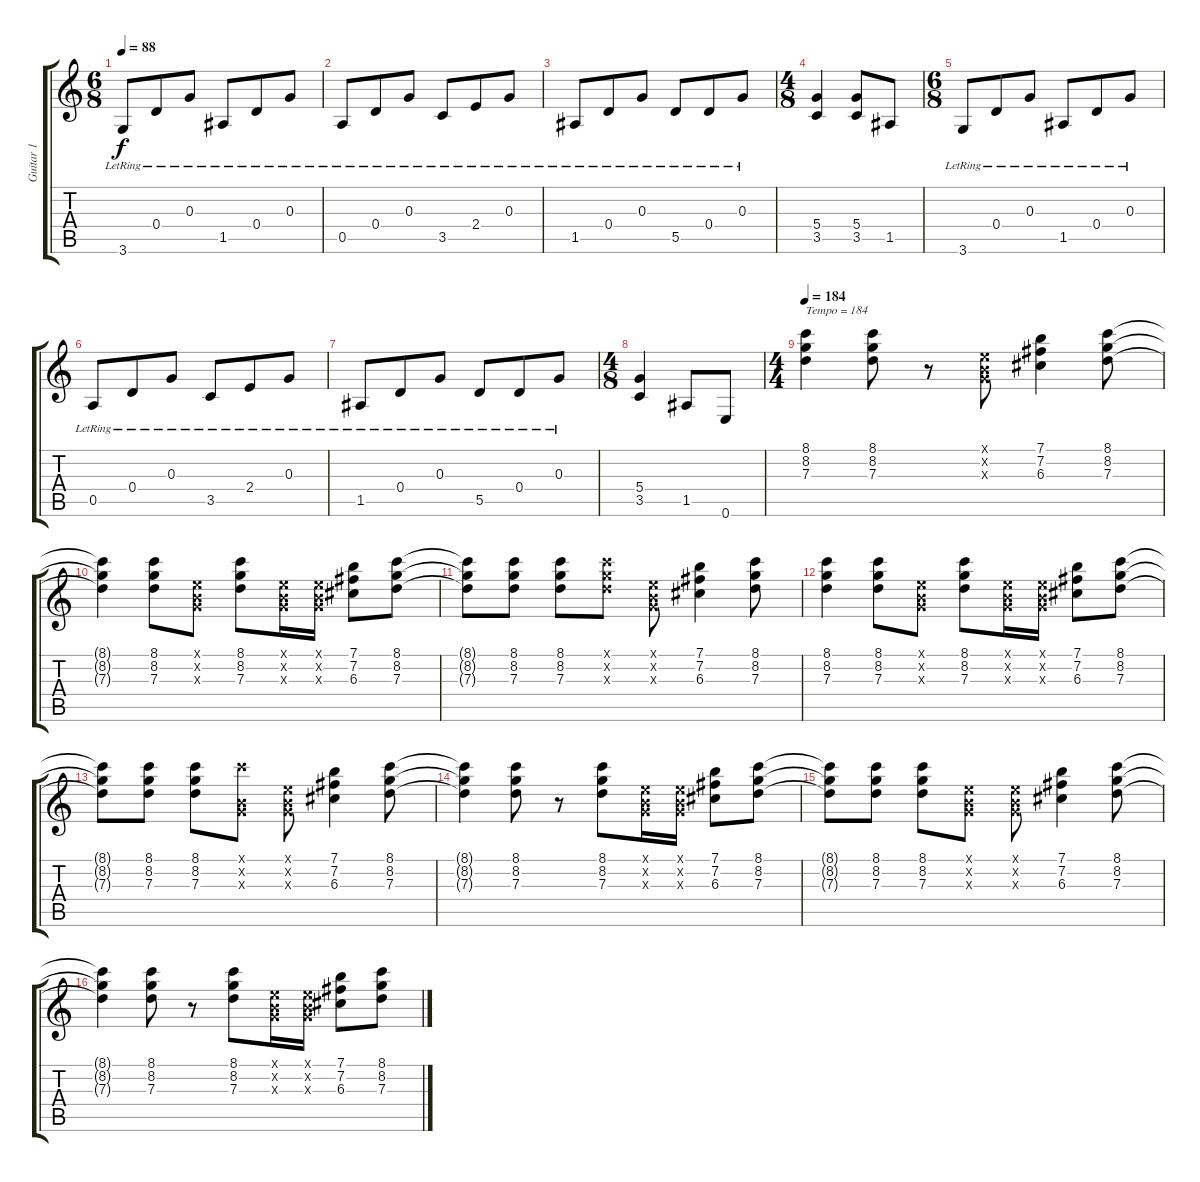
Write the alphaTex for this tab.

\track ("Guitar 1" "Guitar 1") {instrument overdrivenguitar}
\staff {score tabs}
\tuning (E4 B3 G3 D3 A2 E2) {hide}
\ts (6 8)
\tempo 88
\clef g2
\ks c
3.6{lr}.8{dy f} 0.4{lr}.8 0.3{lr}.8 1.5{lr}.8 0.4{lr}.8 0.3{lr}.8 |
0.5{lr}.8 0.4{lr}.8 0.3{lr}.8 3.5{lr}.8 2.4{lr}.8 0.3{lr}.8 |
1.5{lr}.8 0.4{lr}.8 0.3{lr}.8 5.5{lr}.8 0.4{lr}.8 0.3{lr}.8 |
\ts (4 8)
(5.4 3.5).4 (5.4 3.5).8 1.5.8 |
\ts (6 8)
3.6{lr}.8 0.4{lr}.8 0.3{lr}.8 1.5{lr}.8 0.4{lr}.8 0.3{lr}.8 |
0.5{lr}.8 0.4{lr}.8 0.3{lr}.8 3.5{lr}.8 2.4{lr}.8 0.3{lr}.8 |
1.5{lr}.8 0.4{lr}.8 0.3{lr}.8 5.5{lr}.8 0.4{lr}.8 0.3{lr}.8 |
\ts (4 8)
(5.4 3.5).4 1.5.8 0.6.8 |
\ts (4 4)
\tempo 184
(8.1 8.2 7.3).4{txt "Tempo = 184"} (8.1 8.2 7.3).8 r.8 (0.1{x} 0.2{x} 0.3{x}).8 (7.1 7.2 6.3).4 (8.1 8.2 7.3).8 |
(8.1{t} 8.2{t} 7.3{t}).4 (8.1 8.2 7.3).8 (0.1{x} 0.2{x} 0.3{x}).8 (8.1 8.2 7.3).8 (0.1{x} 0.2{x} 0.3{x}).16 (0.1{x} 0.2{x} 0.3{x}).16 (7.1 7.2 6.3).8 (8.1 8.2 7.3).8 |
(8.1{t} 8.2{t} 7.3{t}).8 (8.1 8.2 7.3).8 (8.1 8.2 7.3).8 (8.1{x} 8.2{x} 7.3{x}).8 (0.1{x} 0.2{x} 0.3{x}).8 (7.1 7.2 6.3).4 (8.1 8.2 7.3).8 |
(8.1 8.2 7.3).4 (8.1 8.2 7.3).8 (0.1{x} 0.2{x} 0.3{x}).8 (8.1 8.2 7.3).8 (0.1{x} 0.2{x} 0.3{x}).16 (0.1{x} 0.2{x} 0.3{x}).16 (7.1 7.2 6.3).8 (8.1 8.2 7.3).8 |
(8.1{t} 8.2{t} 7.3{t}).8 (8.1 8.2 7.3).8 (8.1 8.2 7.3).8 (8.1{x} 0.2{x} 0.3{x}).8 (0.1{x} 0.2{x} 0.3{x}).8 (7.1 7.2 6.3).4 (8.1 8.2 7.3).8 |
(8.1{t} 8.2{t} 7.3{t}).4 (8.1 8.2 7.3).8 r.8 (8.1 8.2 7.3).8 (0.1{x} 0.2{x} 0.3{x}).16 (0.1{x} 0.2{x} 0.3{x}).16 (7.1 7.2 6.3).8 (8.1 8.2 7.3).8 |
(8.1{t} 8.2{t} 7.3{t}).8 (8.1 8.2 7.3).8 (8.1 8.2 7.3).8 (0.1{x} 0.2{x} 0.3{x}).8 (0.1{x} 0.2{x} 0.3{x}).8 (7.1 7.2 6.3).4 (8.1 8.2 7.3).8 |
(8.1{t} 8.2{t} 7.3{t}).4 (8.1 8.2 7.3).8 r.8 (8.1 8.2 7.3).8 (0.1{x} 0.2{x} 0.3{x}).16 (0.1{x} 0.2{x} 0.3{x}).16 (7.1 7.2 6.3).8 (8.1 8.2 7.3).8
